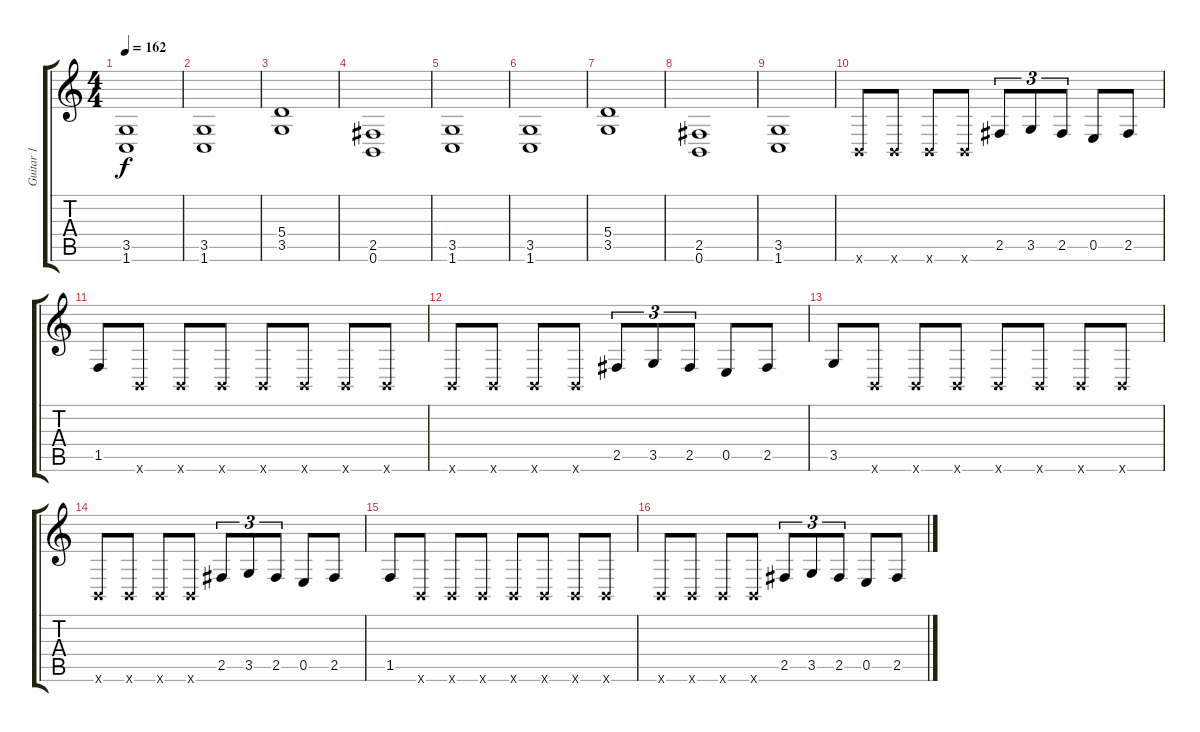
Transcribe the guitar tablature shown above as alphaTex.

\track ("Guitar 1" "Guitar 1") {instrument distortionguitar}
\staff {score tabs}
\tuning (B3 G3 D3 A2 E2 B1) {hide}
\ts (4 4)
\tempo 162
\clef g2
\ks c
(3.5 1.6).1{dy f} |
(3.5 1.6).1 |
(5.4 3.5).1 |
(2.5 0.6).1 |
(3.5 1.6).1 |
(3.5 1.6).1 |
(5.4 3.5).1 |
(2.5 0.6).1 |
(3.5 1.6).1 |
0.6{x}.8 0.6{x}.8 0.6{x}.8 0.6{x}.8 2.5.8{tu (3 2)} 3.5.8{tu (3 2)} 2.5.8{tu (3 2)} 0.5.8 2.5.8 |
1.5.8 0.6{x}.8 0.6{x}.8 0.6{x}.8 0.6{x}.8 0.6{x}.8 0.6{x}.8 0.6{x}.8 |
0.6{x}.8 0.6{x}.8 0.6{x}.8 0.6{x}.8 2.5.8{tu (3 2)} 3.5.8{tu (3 2)} 2.5.8{tu (3 2)} 0.5.8 2.5.8 |
3.5.8 0.6{x}.8 0.6{x}.8 0.6{x}.8 0.6{x}.8 0.6{x}.8 0.6{x}.8 0.6{x}.8 |
0.6{x}.8 0.6{x}.8 0.6{x}.8 0.6{x}.8 2.5.8{tu (3 2)} 3.5.8{tu (3 2)} 2.5.8{tu (3 2)} 0.5.8 2.5.8 |
1.5.8 0.6{x}.8 0.6{x}.8 0.6{x}.8 0.6{x}.8 0.6{x}.8 0.6{x}.8 0.6{x}.8 |
0.6{x}.8 0.6{x}.8 0.6{x}.8 0.6{x}.8 2.5.8{tu (3 2)} 3.5.8{tu (3 2)} 2.5.8{tu (3 2)} 0.5.8 2.5.8
